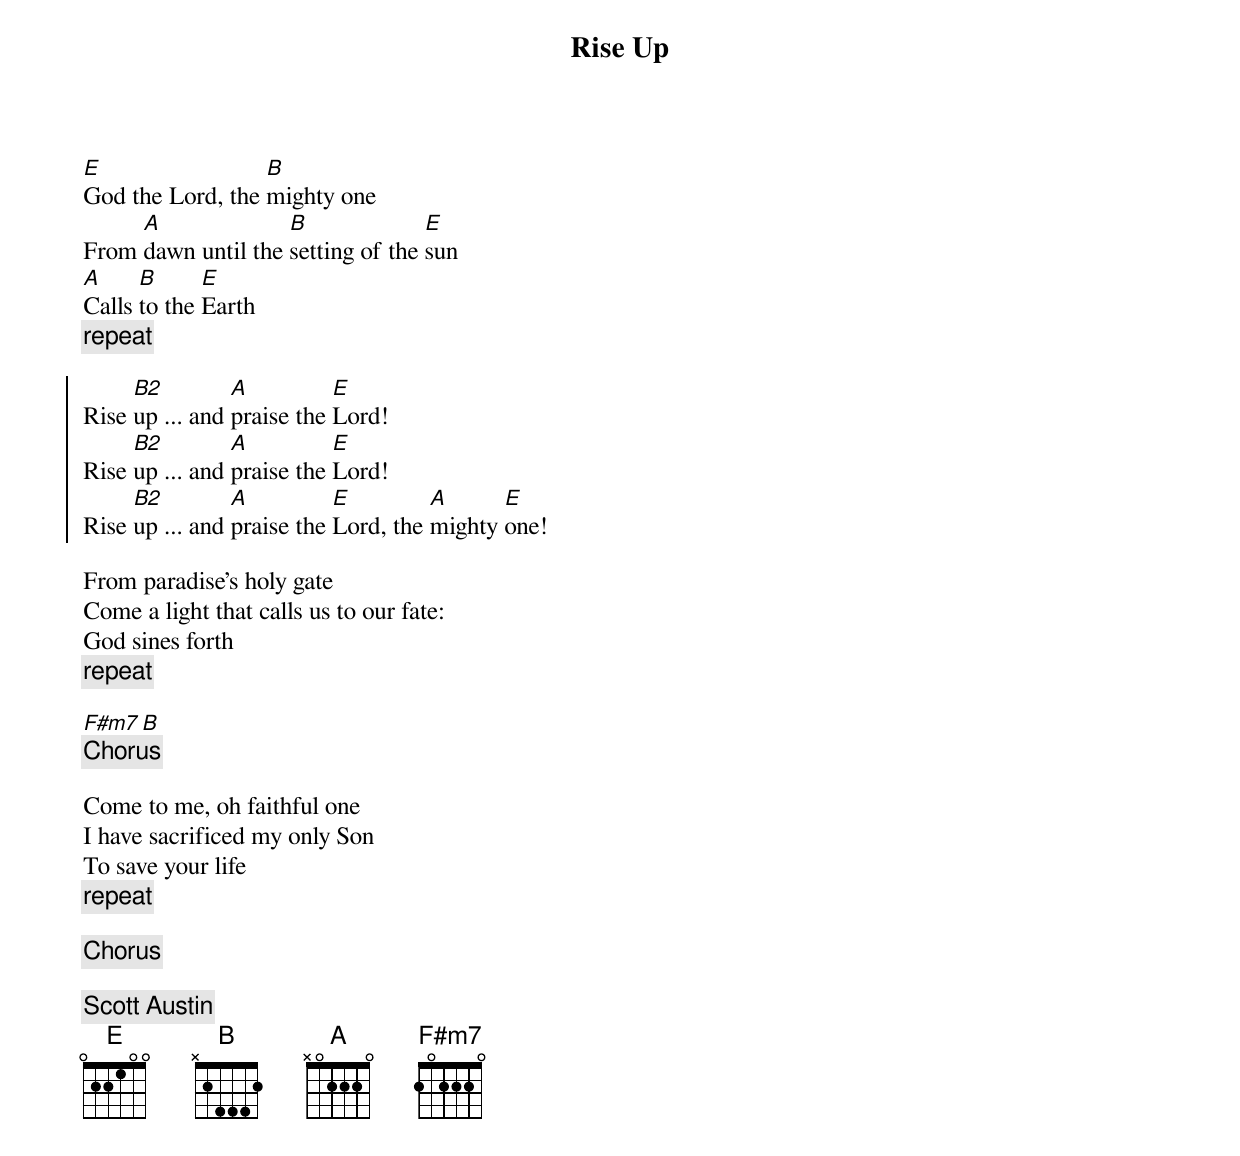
{t:Rise Up}
[E]God the Lord, the [B]mighty one
From [A]dawn until the [B]setting of the [E]sun
[A]Calls [B]to the [E]Earth
{c:repeat}

{soc}
Rise [B2]up ... and [A]praise the [E]Lord!
Rise [B2]up ... and [A]praise the [E]Lord!
Rise [B2]up ... and [A]praise the [E]Lord, the [A]mighty [E]one!
{eoc}

From paradise's holy gate
Come a light that calls us to our fate:
God sines forth
{c:repeat}

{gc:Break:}
[F#m7][B]
{c:Chorus}

Come to me, oh faithful one
I have sacrificed my only Son
To save your life
{c:repeat}

{c:Chorus}

{c:Scott Austin}
